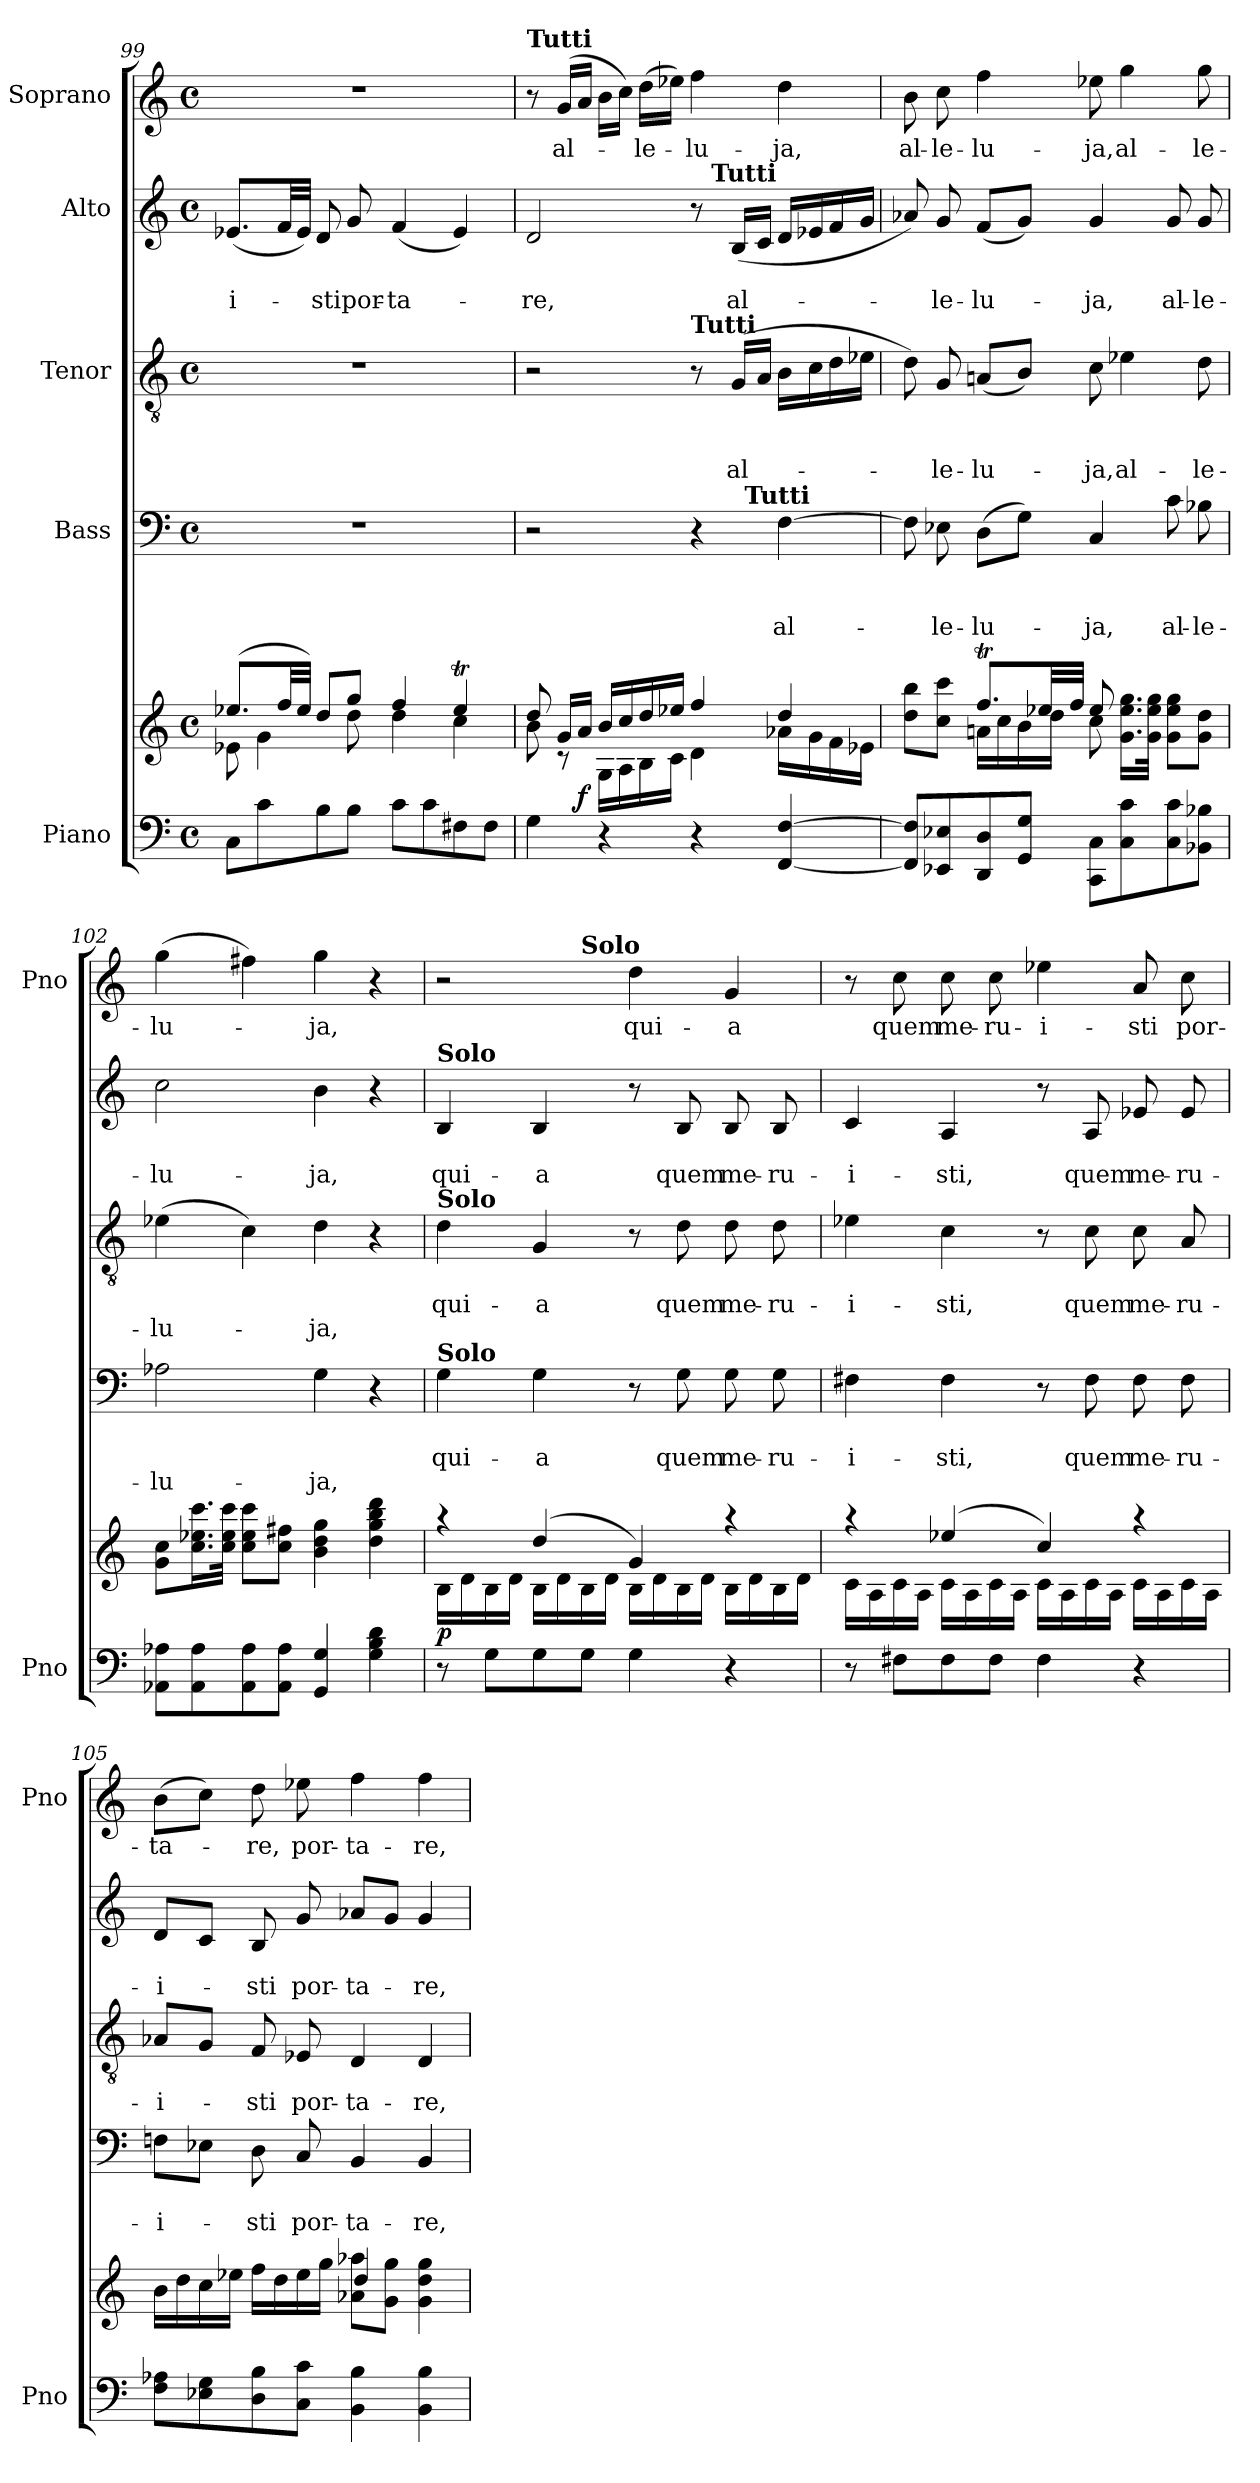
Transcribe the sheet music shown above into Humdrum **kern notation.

**kern	**kern	**dynam	**kern	**text	**text	**text	**kern	**text	**text	**text	**kern	**text	**text	**kern	**text
*part5	*part5	*part5	*part4	*part4	*part4	*part4	*part3	*part3	*part3	*part3	*part2	*part2	*part2	*part1	*part1
*staff6	*staff5	*staff5/6	*staff4	*staff4	*staff4	*staff4	*staff3	*staff3	*staff3	*staff3	*staff2	*staff2	*staff2	*staff1	*staff1
*I"Piano	*	*	*I"Bass	*	*	*	*I"Tenor	*	*	*	*I"Alto	*	*	*I"Soprano	*
*I'Pno	*	*	*	*	*	*	*	*	*	*	*	*	*	*I'Pno	*
*clefF4	*clefG2	*	*clefF4	*	*	*	*clefGv2	*	*	*	*clefG2	*	*	*clefG2	*
*k[]	*k[]	*	*k[]	*	*	*	*k[]	*	*	*	*k[]	*	*	*k[]	*
*C:	*C:	*	*C:	*	*	*	*C:	*	*	*	*C:	*	*	*C:	*
*M4/4	*M4/4	*	*M4/4	*	*	*	*M4/4	*	*	*	*M4/4	*	*	*M4/4	*
*met(c)	*met(c)	*	*met(c)	*	*	*	*met(c)	*	*	*	*met(c)	*	*	*met(c)	*
=99	=99	=99	=99	=99	=99	=99	=99	=99	=99	=99	=99	=99	=99	=99	=99
*	*^	*	*	*	*	*	*	*	*	*	*	*	*	*	*
8C\L	(8.ee-X/L	8e-X\	.	1r	.	.	.	1r	.	.	.	(8.e-X/L	.	-i-	1r	.
8c\	.	4g\	.	.	.	.	.	.	.	.	.	.	.	.	.	.
.	32ff/LL	.	.	.	.	.	.	.	.	.	.	32f/LL	.	.	.	.
.	32ee-/JJJ)	.	.	.	.	.	.	.	.	.	.	32e-/JJJ)	.	.	.	.
8B\	8dd/L	.	.	.	.	.	.	.	.	.	.	8d/	.	-sti	.	.
8B\J	8gg/J	8dd\	.	.	.	.	.	.	.	.	.	8g/	.	por-	.	.
8c\L	4ff/	4dd\	.	.	.	.	.	.	.	.	.	(4f/	.	-ta-	.	.
8c\	.	.	.	.	.	.	.	.	.	.	.	.	.	.	.	.
8F#X\	4ee-T/	4cc\	.	.	.	.	.	.	.	.	.	4e-/)	.	.	.	.
8F#\J	.	.	.	.	.	.	.	.	.	.	.	.	.	.	.	.
!!LO:LB:g=z
=100	=100	=100	=100	=100	=100	=100	=100	=100	=100	=100	=100	=100	=100	=100	=100	=100
*^	*	*	*	*	*	*	*	*	*	*	*	*	*	*	*	*
!	!	!	!	!	!	!	!	!	!	!	!	!	!	!	!	!LO:TX:a:B:t=Tutti	!
*	*	*	*	*	*^	*	*	*	*	*	*	*	*^	*	*	*	*
4G\	8.ryy	8dd/	8b\	.	2r	2ryy	.	.	.	2r	.	.	.	2d/	2ryy	.	-­re,	8r	.
.	.	16g/LL	8rc	.	.	.	.	.	.	.	.	.	.	.	.	.	.	(16g/LL	al-
!	!	!	!	!LO:DY:a=2	!	!	!	!	!	!	!	!	!	!	!	!	!	!	!
.	2ryy	16a/JJ	.	f	.	.	.	.	.	.	.	.	.	.	.	.	.	16a/JJ	.
4r	.	16b/LL	16G\LL	.	.	.	.	.	.	.	.	.	.	.	.	.	.	16b\LL	.
.	.	16cc/	16A\	.	.	.	.	.	.	.	.	.	.	.	.	.	.	16cc\JJ)	.
.	.	16dd/	16B\	.	.	.	.	.	.	.	.	.	.	.	.	.	.	(16dd\LL	-le-
.	.	16ee-X/JJ	16c\JJ	.	.	.	.	.	.	.	.	.	.	.	.	.	.	16ee-X\JJ)	.
!	!	!	!	!	!	!	!	!	!	!LO:TX:a:B:t=Tutti	!	!	!	!	!	!	!	!	!
4r	.	4ff/	4d\	.	4r	8ryy	.	.	.	8r	.	.	.	8r	16ryy	.	.	4ff\	-lu-
!	!	!	!	!	!	!	!	!	!	!	!	!	!	!	!LO:TX:a:B:t=Tutti	!	!	!	!
.	.	.	.	.	.	.	.	.	.	.	.	.	.	.	4..ryy	.	.	.	.
.	.	.	.	.	.	32ryy	.	.	.	(16G/LL	.	.	al-	(16B/LL	.	.	al-	.	.
!	!	!	!	!	!	!LO:TX:a:B:t=Tutti	!	!	!	!	!	!	!	!	!	!	!	!	!
.	.	.	.	.	.	4ryy	.	.	.	.	.	.	.	.	.	.	.	.	.
.	4ryy	.	.	.	.	.	.	.	.	16A/JJ	.	.	.	16c/JJ	.	.	.	.	.
[4FF/ [4F/	.	4dd/	16a-X\LL	.	[4F\	.	.	.	al-	16B\LL	.	.	.	16d/LL	.	.	.	4dd\	-ja,
.	.	.	16g\	.	.	.	.	.	.	16c\	.	.	.	16e-X/	.	.	.	.	.
.	.	.	16f\	.	.	.	.	.	.	16d\	.	.	.	16f/	.	.	.	.	.
.	.	.	.	.	.	16.ryy	.	.	.	.	.	.	.	.	.	.	.	.	.
.	16ryy	.	16e-X\JJ	.	.	.	.	.	.	16e-X\JJ	.	.	.	16g/JJ	.	.	.	.	.
*v	*v	*	*	*	*v	*v	*	*	*	*	*	*	*	*v	*v	*	*	*	*
=101	=101	=101	=101	=101	=101	=101	=101	=101	=101	=101	=101	=101	=101	=101	=101	=101
8FF/] 8F/]L	8dd\ 8bb\L	4ryy	.	8F\]	.	.	.	8d\)	.	.	.	8a-X/)	.	.	8b\	al-
8EE-X/ 8E-X/	8cc\ 8ccc\J	.	.	8E-X\	.	.	-le-	8G/	.	.	-le-	8g/	.	-le-	8cc\	-le-
8DD/ 8D/	8.ffT/L	16an\LL	.	(8D\L	.	.	-lu-	(8An/L	.	.	-lu-	(8f/L	.	-lu-	4ff\	-lu-
.	.	16cc\	.	.	.	.	.	.	.	.	.	.	.	.	.	.
8GG/ 8G/J	.	16b\	.	8G\J)	.	.	.	8B/J)	.	.	.	8g/J)	.	.	.	.
.	32ee-X/LL	16dd\JJ	.	.	.	.	.	.	.	.	.	.	.	.	.	.
.	32ff/JJJ	.	.	.	.	.	.	.	.	.	.	.	.	.	.	.
8CC\ 8C\L	8ee-/	8cc\	.	4C/	.	.	-ja,	8c\	.	.	-ja,	4g/	.	-ja,	8ee-X\	-ja,
8C\ 8c\	16.g\ 16.ee-\ 16.gg\LL	4.ryy	.	.	.	.	.	4e-X\	.	.	al-	.	.	.	4gg\	al-
.	32g\ 32ee-\ 32gg\JJk	.	.	.	.	.	.	.	.	.	.	.	.	.	.	.
8C\ 8c\	8g\ 8ee-\ 8gg\L	.	.	8c\	.	.	al-	.	.	.	.	8g/	.	al-	.	.
8BB-X\ 8B-X\J	8g\ 8dd\J	.	.	8B-X\	.	.	-le-	8d\	.	.	-le-	8g/	.	-le-	8gg\	-le-
*	*v	*v	*	*	*	*	*	*	*	*	*	*	*	*	*	*
=102	=102	=102	=102	=102	=102	=102	=102	=102	=102	=102	=102	=102	=102	=102	=102
8AA-X\ 8A-X\L	8g\ 8cc\L	.	2A-X\	.	.	-lu-	(4e-X\	.	.	-lu-	2cc\	.	-lu-	(4gg\	-lu-
8AA-\ 8A-\	16.cc\ 16.ee-X\ 16.ccc\L	.	.	.	.	.	.	.	.	.	.	.	.	.	.
.	32cc\ 32ee-\ 32ccc\JJk	.	.	.	.	.	.	.	.	.	.	.	.	.	.
8AA-\ 8A-\	8cc\ 8ee-\ 8ccc\L	.	.	.	.	.	4c\)	.	.	.	.	.	.	4ff#X\)	.
8AA-\ 8A-\J	8cc\ 8ff#X\J	.	.	.	.	.	.	.	.	.	.	.	.	.	.
4GG/ 4G/	4b\ 4dd\ 4gg\	.	4G\	.	.	-ja,	4d\	.	.	-ja,	4b\	.	-ja,	4gg\	-ja,
4G\ 4B\ 4d\	4dd\ 4gg\ 4bb\ 4ddd\	.	4r	.	.	.	4r	.	.	.	4r	.	.	4r	.
!!LO:LB:g=z
=103	=103	=103	=103	=103	=103	=103	=103	=103	=103	=103	=103	=103	=103	=103	=103
*	*^	*	*	*	*	*	*	*	*	*	*	*	*	*	*
!	!	!	!	!	!	!	!	!	!	!	!	!LO:TX:a:B:t=Solo	!	!	!	!
!	!	!	!	!	!	!	!	!LO:TX:a:B:t=Solo	!	!	!	!	!	!	!	!
!	!	!	!	!LO:TX:a:B:t=Solo	!	!	!	!	!	!	!	!	!	!	!	!
!	!	!	!LO:DY:b	!	!	!	!	!	!	!	!	!	!	!	!	!
*	*	*	*	*	*	*	*	*	*	*	*	*	*	*	*^	*
8r	4raa	16B\LL	p	4G\	.	-qui-	.	4d\	.	qui-	.	4B/	.	qui-	2r	4.ryy	.
.	.	16d\	.	.	.	.	.	.	.	.	.	.	.	.	.	.	.
8G\L	.	16B\	.	.	.	.	.	.	.	.	.	.	.	.	.	.	.
.	.	16d\JJ	.	.	.	.	.	.	.	.	.	.	.	.	.	.	.
8G\	(4dd/	16B\LL	.	4G\	.	-a	.	4G/	.	-a	.	4B/	.	-a	.	.	.
.	.	16d\	.	.	.	.	.	.	.	.	.	.	.	.	.	.	.
!	!	!	!	!	!	!	!	!	!	!	!	!	!	!	!	!LO:TX:a:B:t=Solo	!
8G\J	.	16B\	.	.	.	.	.	.	.	.	.	.	.	.	.	2ryy	.
.	.	16d\JJ	.	.	.	.	.	.	.	.	.	.	.	.	.	.	.
4G\	4g/)	16B\LL	.	8r	.	.	.	8r	.	.	.	8r	.	.	4dd\	.	qui-
.	.	16d\	.	.	.	.	.	.	.	.	.	.	.	.	.	.	.
.	.	16B\	.	8G\	.	quem	.	8d\	.	quem	.	8B/	.	quem	.	.	.
.	.	16d\JJ	.	.	.	.	.	.	.	.	.	.	.	.	.	.	.
4r	4raa	16B\LL	.	8G\	.	me-	.	8d\	.	me-	.	8B/	.	me-	4g/	.	-a
.	.	16d\	.	.	.	.	.	.	.	.	.	.	.	.	.	.	.
.	.	16B\	.	8G\	.	-ru-	.	8d\	.	-ru-	.	8B/	.	-ru-	.	8ryy	.
.	.	16d\JJ	.	.	.	.	.	.	.	.	.	.	.	.	.	.	.
*	*	*	*	*	*	*	*	*	*	*	*	*	*	*	*v	*v	*
=104	=104	=104	=104	=104	=104	=104	=104	=104	=104	=104	=104	=104	=104	=104	=104	=104
8r	4raa	16c\LL	.	4F#X\	.	-i-	.	4e-X\	.	-i-	.	4c/	.	-i-	8r	.
.	.	16A\	.	.	.	.	.	.	.	.	.	.	.	.	.	.
8F#X\L	.	16c\	.	.	.	.	.	.	.	.	.	.	.	.	8cc\	quem
.	.	16A\JJ	.	.	.	.	.	.	.	.	.	.	.	.	.	.
8F#\	(4ee-X/	16c\LL	.	4F#\	.	-sti,	.	4c\	.	-sti,	.	4A/	.	-sti,	8cc\	me-
.	.	16A\	.	.	.	.	.	.	.	.	.	.	.	.	.	.
8F#\J	.	16c\	.	.	.	.	.	.	.	.	.	.	.	.	8cc\	-ru-
.	.	16A\JJ	.	.	.	.	.	.	.	.	.	.	.	.	.	.
4F#\	4cc/)	16c\LL	.	8r	.	.	.	8r	.	.	.	8r	.	.	4ee-X\	-i-
.	.	16A\	.	.	.	.	.	.	.	.	.	.	.	.	.	.
.	.	16c\	.	8F#\	.	quem	.	8c\	.	quem	.	8A/	.	quem	.	.
.	.	16A\JJ	.	.	.	.	.	.	.	.	.	.	.	.	.	.
4r	4raa	16c\LL	.	8F#\	.	me-	.	8c\	.	me-	.	8e-X/	.	me-	8a/	-sti
.	.	16A\	.	.	.	.	.	.	.	.	.	.	.	.	.	.
.	.	16c\	.	8F#\	.	-ru-	.	8A/	.	-ru-	.	8e-/	.	-ru-	8cc\	por-
.	.	16A\JJ	.	.	.	.	.	.	.	.	.	.	.	.	.	.
=105	=105	=105	=105	=105	=105	=105	=105	=105	=105	=105	=105	=105	=105	=105	=105	=105
8F\ 8A-X\L	16b\LL	2ryy	.	8Fn\L	.	-i-	.	8A-X/L	.	-i-	.	8d/L	.	-i-	(8b\L	-ta-
.	16dd\	.	.	.	.	.	.	.	.	.	.	.	.	.	.	.
8E-X\ 8G\	16cc\	.	.	8E-X\J	.	.	.	8G/J	.	.	.	8c/J	.	.	8cc\J)	.
.	16ee-X\JJ	.	.	.	.	.	.	.	.	.	.	.	.	.	.	.
8D\ 8B\	16ff\LL	.	.	8D\	.	-sti	.	8F/	.	-sti	.	8B/	.	-sti	8dd\	-re,
.	16dd\	.	.	.	.	.	.	.	.	.	.	.	.	.	.	.
8C\ 8c\J	16ee-\	.	.	8C/	.	por-	.	8E-X/	.	por-	.	8g/	.	por-	8ee-X\	por-
.	16gg\JJ	.	.	.	.	.	.	.	.	.	.	.	.	.	.	.
4BB\ 4B\	8a-X\ 8aa-X\L	4dd/	.	4BB/	.	-ta-	.	4D/	.	-ta-	.	8a-X/L	.	-ta-	4ff\	-ta-
.	8g\ 8gg\J	.	.	.	.	.	.	.	.	.	.	8g/J	.	.	.	.
4BB\ 4B\	4g\ 4dd\ 4gg\	4ryy	.	4BB/	.	-re,	.	4D/	.	-re,	.	4g/	.	-re,	4ff\	-re,
*	*v	*v	*	*	*	*	*	*	*	*	*	*	*	*	*	*
=	=	=	=	=	=	=	=	=	=	=	=	=	=	=	=
*-	*-	*-	*-	*-	*-	*-	*-	*-	*-	*-	*-	*-	*-	*-	*-
